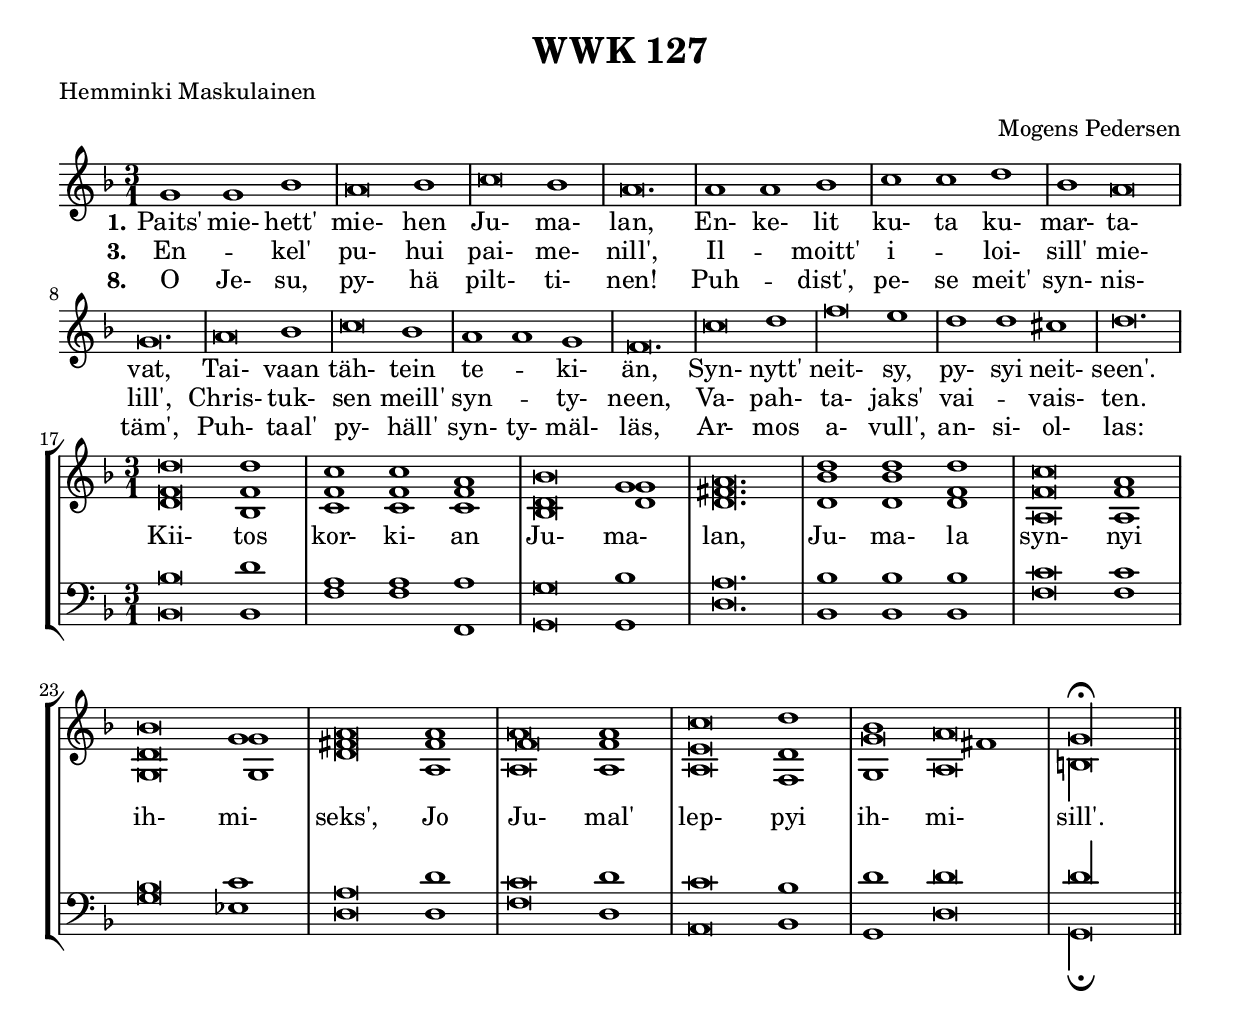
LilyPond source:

%% Wanhan wirsikirjan wirsi 127
%%


\include "deutsch.ly"

\version "2.12.3"

%#(set-global-staff-size 16)

\header {
    title = "WWK 127"
    poet = "Hemminki Maskulainen"
    arranger = "Mogens Pedersen"
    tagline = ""
}

sopMusic =   \relative c'' { 
    \key d \minor
    \stemUp
    \time 3/1
    g1 g b | a\breve b1 | c\breve b1 | a\breve. |
    a1 a b | c c d | b a\breve | g\breve. |
    a\breve b1 | c\breve b1 | a a g | f\breve. |
    c'\breve d1 | f\breve e1 | d d cis | d\breve. |
}

sopMusicKerto =   \relative c'' { 
    \key d \minor
    \stemUp
    \time 3/1
    \set Score.currentBarNumber = #17
    d\breve d1 | c c a | b\breve g1 | a\breve. | 
    d1 d d | c\breve a1 | b\breve g1 | a\breve a1 |
    f\breve a1 | c\breve d1 | b a\breve | 
    \set Score.measureLength = #(ly:make-moment 4 1)
    g\longa^\fermata \bar "||"
}

altoOneMusic =   \relative c' { 
    \key d \minor
    \stemDown
    f\breve f1 | f f f | d\breve g1 | fis\breve. |
    b1 b f | f\breve f1 | d\breve g1 | fis\breve fis1 | 
    a\breve f1 | e\breve d1 | g\breve fis1 | s\longa |
}

altoTwoMusic =   \relative c' { 
    \shiftOff
    \key d \minor
    \stemDown
    d\breve b1 | c c c | b\breve d1 | d\breve. |
    d1 d d | a\breve a1 | g\breve g1 | d'\breve a1 |
    a\breve a1 | a\breve f1 | g a\breve | h\longa
}

tenorMusic =  \relative c' { 
    \key d \minor
    b\breve d1 | a a a | g\breve b1 | a\breve. |
    b1 b b | c\breve c1 | b\breve c1 | a\breve d1 |
    c\breve d1 | c\breve b1 | d d\breve | d\longa |
}

bassMusic =  \relative c { 
    \key d \minor
    b\breve b1 | f' f f, | g\breve g1 | d'\breve. | 
    b1 b b | f'\breve f1 | g\breve es1 | d\breve d1 |
    f\breve d1 | a\breve b1 | g d'\breve | g,\longa_\fermata
}


sanatEka = \lyricmode { 
    \set stanza = "1."
    Paits' mie- hett' mie- hen Ju- ma- lan,
    En- ke- lit ku- ta ku- mar- ta- vat,
   	Tai- vaan täh- tein te -- \skip 1 ki- än,
   	Syn- nytt' neit- sy, py- syi neit- seen'.
}

sanatKerto = \lyricmode { 
    Kii- tos kor- ki- an Ju- ma- lan,
	Ju- ma- la syn- nyi ih- mi- seks',
	Jo Ju- mal' lep- pyi ih- mi- sill'.
}


sanatToka = \lyricmode { 
    \set stanza = "2."
    Kos- ka Je- sus ___ syn- tyi ___ meill',
%   Kos- -- \skip 1 ka Je -- \skip 1 sus syn- tyi meill',
    I- lo nou- si en- ke -- \skip 1 leill',
%    I -- \skip 1 lo nou- si en- ke- leill',
    Tai- vaan suu- rell' so- ta- vä- ell';
    Vei- sa- sit kor- ki- all' ää- nell':
}

sanatKol = \lyricmode { 
    \set stanza = "3."
    En -- \skip 1 kel' pu- hui pai- me- nill',
    Il -- \skip 1 moitt' i -- \skip 1 loi- sill' mie- lill',
    Chris- tuk- sen meill' syn -- \skip 1 ty- neen,
    Va- pah- ta- jaks' vai -- \skip 1 vais- ten.
}

sanatKuu = \lyricmode { 
    \set stanza = "6."
    Vii- saat Lap- sell' ___ lah- joi -- \skip 1 tit
%   Vii -- \skip 1 saat Lap -- \skip 1 sell' lah- joi- tit
    Kul-taa, py- hää sa- vuu, mir- ha- mit'
    Ju- ma-laks' ku- mar-sit, kun- ni- oi- tit,
    Ku-nin- kain Ku- nin- kaaks' tun- nus- tit.
}

sanatKahd = \lyricmode { 
    \set stanza = "8."
    O Je- su, py- hä pilt- ti- nen!
    Puh -- \skip 1 dist', pe- se meit' syn- nis- täm',
    Puh- taal' py- häll' syn- ty- mäl- läs,
    Ar- mos a- vull', an- si- ol- las:
}

sanatYhd = \lyricmode { 
    \set stanza = "9."
    Suo Ju- mal' meit' täl- lä juh -- \skip 1 lall',
    Miel- täs myö- ten i- loll' ol- la,
    Suo- si- oll', so- vin- noll', rak- kaull',
    Si-nu- a y-lis- täin sy- dä- mell', suull'.
}

\book {

\score { 
    
    \context StaffGroup = "alku" <<
	\context Staff = "women" <<
	    \context Voice = "sopranos" { \voiceOne \sopMusic }
	>>

	\lyricmode <<
	    \lyricsto "sopranos" \new Lyrics \sanatEka
	    \lyricsto "sopranos" \new Lyrics \sanatKol
	    \lyricsto "sopranos" \new Lyrics \sanatKahd
	>>	

    >>

    \layout {
		indent = 0.0
    }
}


\score { 
    
    \context StaffGroup = "alku" <<
	\context Staff = "women" <<
	    \context Voice = "sopranosKerto" { \voiceOne \sopMusicKerto }
	    \context Voice = altosOne { \voiceTwo \altoOneMusic }
	    \context Voice = altosTwo { \voiceThree \altoTwoMusic }
	>>

	\lyricmode <<
	    \lyricsto "sopranosKerto" \new Lyrics \sanatKerto
	>>	

	\context Staff = "men" <<
	    \clef bass
	    \context Voice = "tenors" { \voiceOne \tenorMusic }
	    \context Voice = "basses" { \voiceTwo \bassMusic }
	>>
    >>


    \layout {
		indent = 0.0
    }

}
}